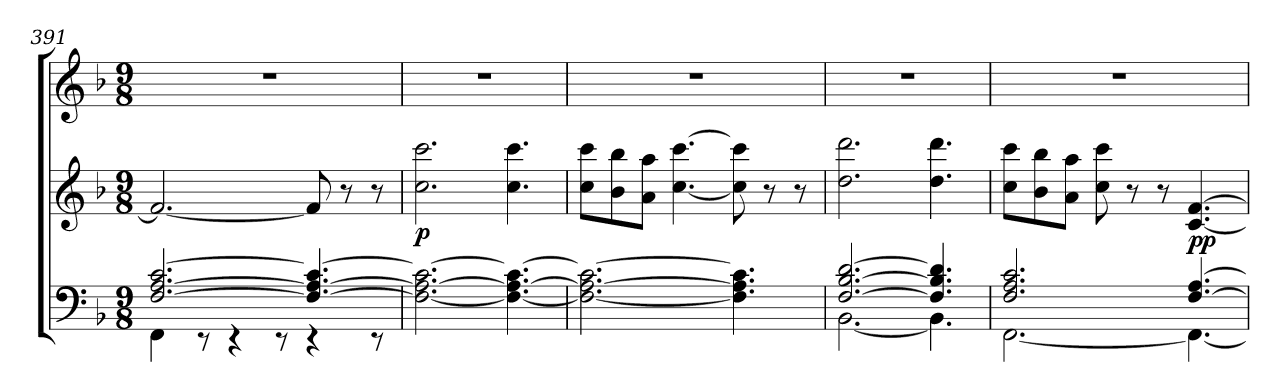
**kern	**kern	**dynam	**kern
*part2	*part2	*part2	*part1
*staff3	*staff2	*staff2/3	*staff1
*clefF4	*clefG2	*	*clefG2
*	*	*	*ITrd7c12
*k[b-]	*k[b-]	*	*k[b-]
*F:	*F:	*	*F:
*M9/8	*M9/8	*	*M9/8
=391	=391	=391	=391
*^	*	*	*
[>2.F/ [>2.A/ [>2.c/	4FF\	2.f/_	.	8%9r
.	8rEE	.	.	.
.	4rEE	.	.	.
.	8rEE	.	.	.
4.F/_ 4.A/_ 4.c/_	4rEE	8f/]	.	.
.	.	8r	.	.
.	8rEE	8r	.	.
=392	=392	=392	=392	=392
!	!	!	!LO:DY:b	!
*v	*v	*	*	*
2.F\_ 2.A\_ 2.c\_	2.cc\ 2.ccc\	p	8%9r
4.F\_ 4.A\_ 4.c\_	4.cc\ 4.ccc\	.	.
=393	=393	=393	=393
2.F\_ 2.A\_ 2.c\_	8cc\ 8ccc\L	.	8%9r
.	8b-\ 8bb-\	.	.
.	8a\ 8aa\J	.	.
.	[4.cc\ [4.ccc\	.	.
4.F\] 4.A\] 4.c\]	8cc\] 8ccc\]	.	.
.	8r	.	.
.	8r	.	.
=394	=394	=394	=394
*^	*	*	*
[>2.F/ [>2.B-/ [>2.d/	[<2.BB-\	2.dd\ 2.ddd\	.	8%9r
4.F/] 4.B-/] 4.d/]	4.BB-\]	4.dd\ 4.ddd\	.	.
!!LO:LB:g=z
=395	=395	=395	=395	=395
2.F/ 2.A/ 2.c/	[<2.FF\	8cc\ 8ccc\L	.	8%9r
.	.	8b-\ 8bb-\	.	.
.	.	8a\ 8aa\J	.	.
.	.	8cc\ 8ccc\	.	.
.	.	8r	.	.
.	.	8r	.	.
!	!	!	!LO:DY:b	!
[>4.F/ [>4.A/	4.FF\_	[4.c/ [4.f/	pp	.
*v	*v	*	*	*
=	=	=	=
*-	*-	*-	*-
